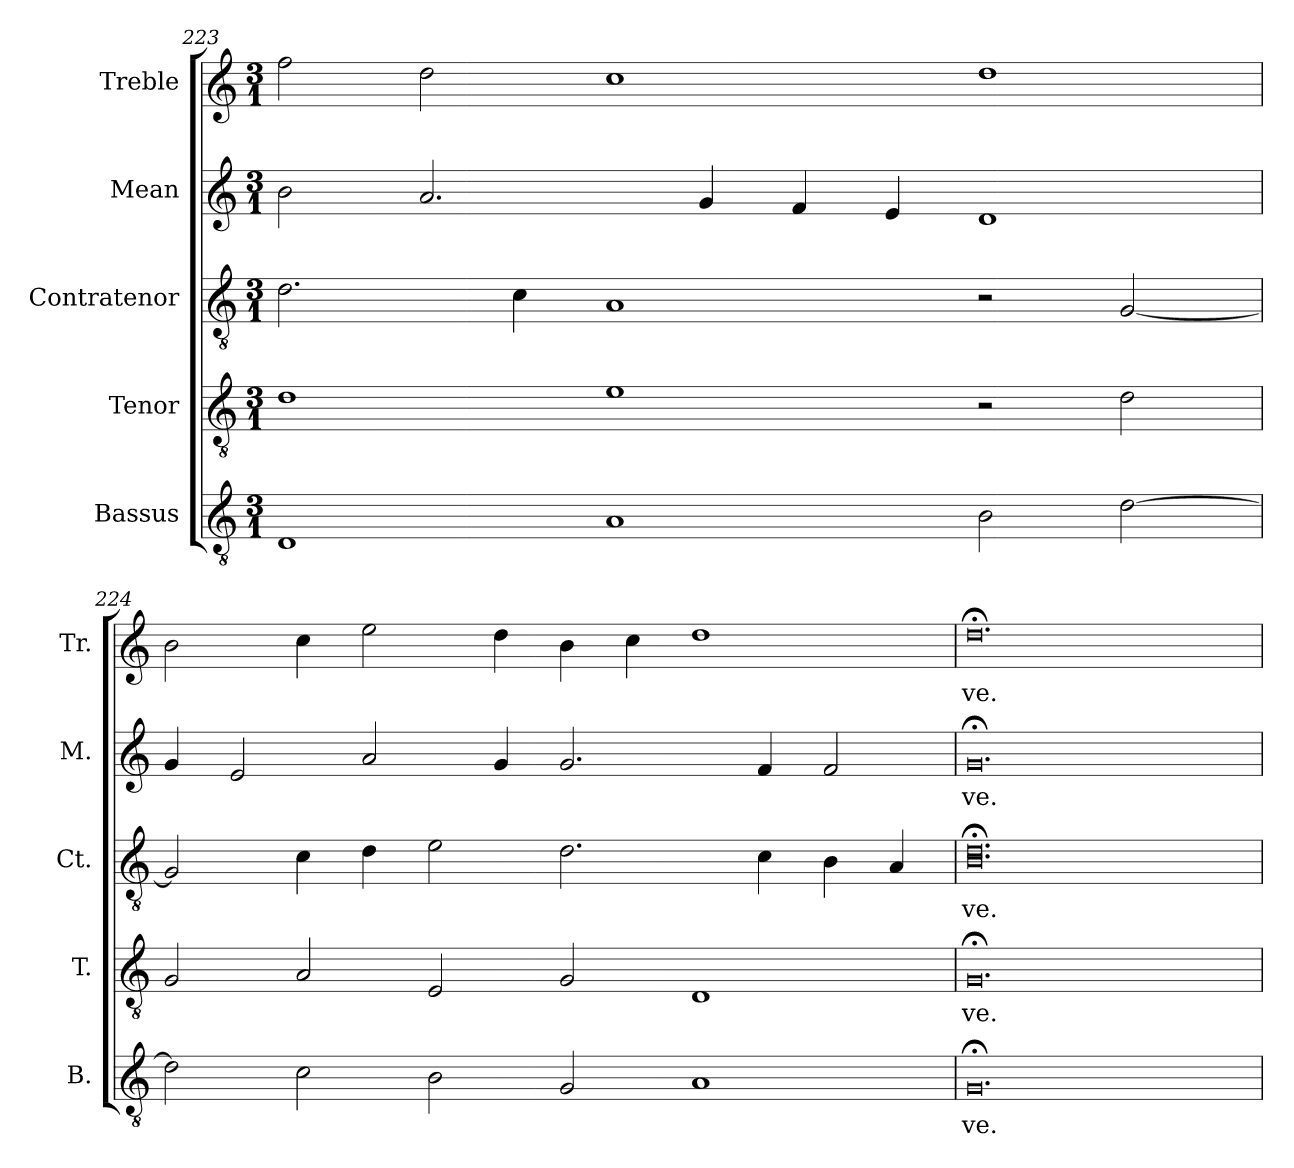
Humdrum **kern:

**kern	**text	**kern	**text	**kern	**text	**kern	**text	**kern	**text
*part5	*part5	*part4	*part4	*part3	*part3	*part2	*part2	*part1	*part1
*staff5	*staff5	*staff4	*staff4	*staff3	*staff3	*staff2	*staff2	*staff1	*staff1
*I"Bassus	*	*I"Tenor	*	*I"Contratenor	*	*I"Mean	*	*I"Treble	*
*I'B.	*	*I'T.	*	*I'Ct.	*	*I'M.	*	*I'Tr.	*
*clefGv2	*	*clefGv2	*	*clefGv2	*	*clefG2	*	*clefG2	*
*ITrd7c12	*	*ITrd7c12	*	*ITrd7c12	*	*	*	*	*
*k[]	*	*k[]	*	*k[]	*	*k[]	*	*k[]	*
*	*	*	*	*	*	*C:	*	*C:	*
*M3/1	*	*M3/1	*	*M3/1	*	*M3/1	*	*M3/1	*
=223	=223	=223	=223	=223	=223	=223	=223	=223	=223
1DDi	.	1Di	.	2.Di\	.	2bi\	.	2ffi\	.
.	.	.	.	.	.	2.ai/	.	2ddi\	.
.	.	.	.	4Ci\	.	.	.	.	.
1AAi	.	1Ei	.	1AAi	.	.	.	1cci	.
.	.	.	.	.	.	4gi/	.	.	.
.	.	.	.	.	.	4fi/	.	.	.
.	.	.	.	.	.	4ei/	.	.	.
2BBi\	.	2r	.	2r	.	1di	.	1ddi	.
[>2Di\	.	2Di\	.	[<2GGi/	.	.	.	.	.
=224`	=224`	=224`	=224`	=224`	=224`	=224`	=224`	=224`	=224`
2Di\]	.	2GGi/	.	2GGi/]	.	4gi/	.	2bi\	.
.	.	.	.	.	.	2ei/	.	.	.
2Ci\	.	2AAi/	.	4Ci\	.	.	.	4cci\	.
.	.	.	.	4Di\	.	2ai/	.	2eei\	.
2BBi\	.	2EEi/	.	2Ei\	.	.	.	.	.
.	.	.	.	.	.	4gi/	.	4ddi\	.
2GGi/	.	2GGi/	.	2.Di\	.	2.gi/	.	4bi\	.
.	.	.	.	.	.	.	.	4cci\	.
1AAi	.	1DDi	.	.	.	.	.	1ddi	.
.	.	.	.	4Ci\	.	4fi/	.	.	.
.	.	.	.	4BBi\	.	2fi/	.	.	.
.	.	.	.	4AAi/	.	.	.	.	.
=225`	=225`	=225`	=225`	=225`	=225`	=225`	=225`	=225`	=225`
!	!LO:LY:b:color=#000000	!	!	!	!	!	!	!	!
!	!	!	!LO:LY:b:color=#000000	!	!	!	!	!	!
!	!	!	!	!	!LO:LY:b:color=#000000	!	!	!	!
!	!	!	!	!	!	!	!LO:LY:b:color=#000000	!	!
!	!	!	!	!	!	!	!	!	!LO:LY:b:color=#000000
0.GG;i	-ve.	0.GG;i	-ve.	0.BBi; 0.Di;	-ve.	0.g;i	-ve.	0.dd;i	-ve.
=	=	=	=	=	=	=	=	=	=
*-	*-	*-	*-	*-	*-	*-	*-	*-	*-
